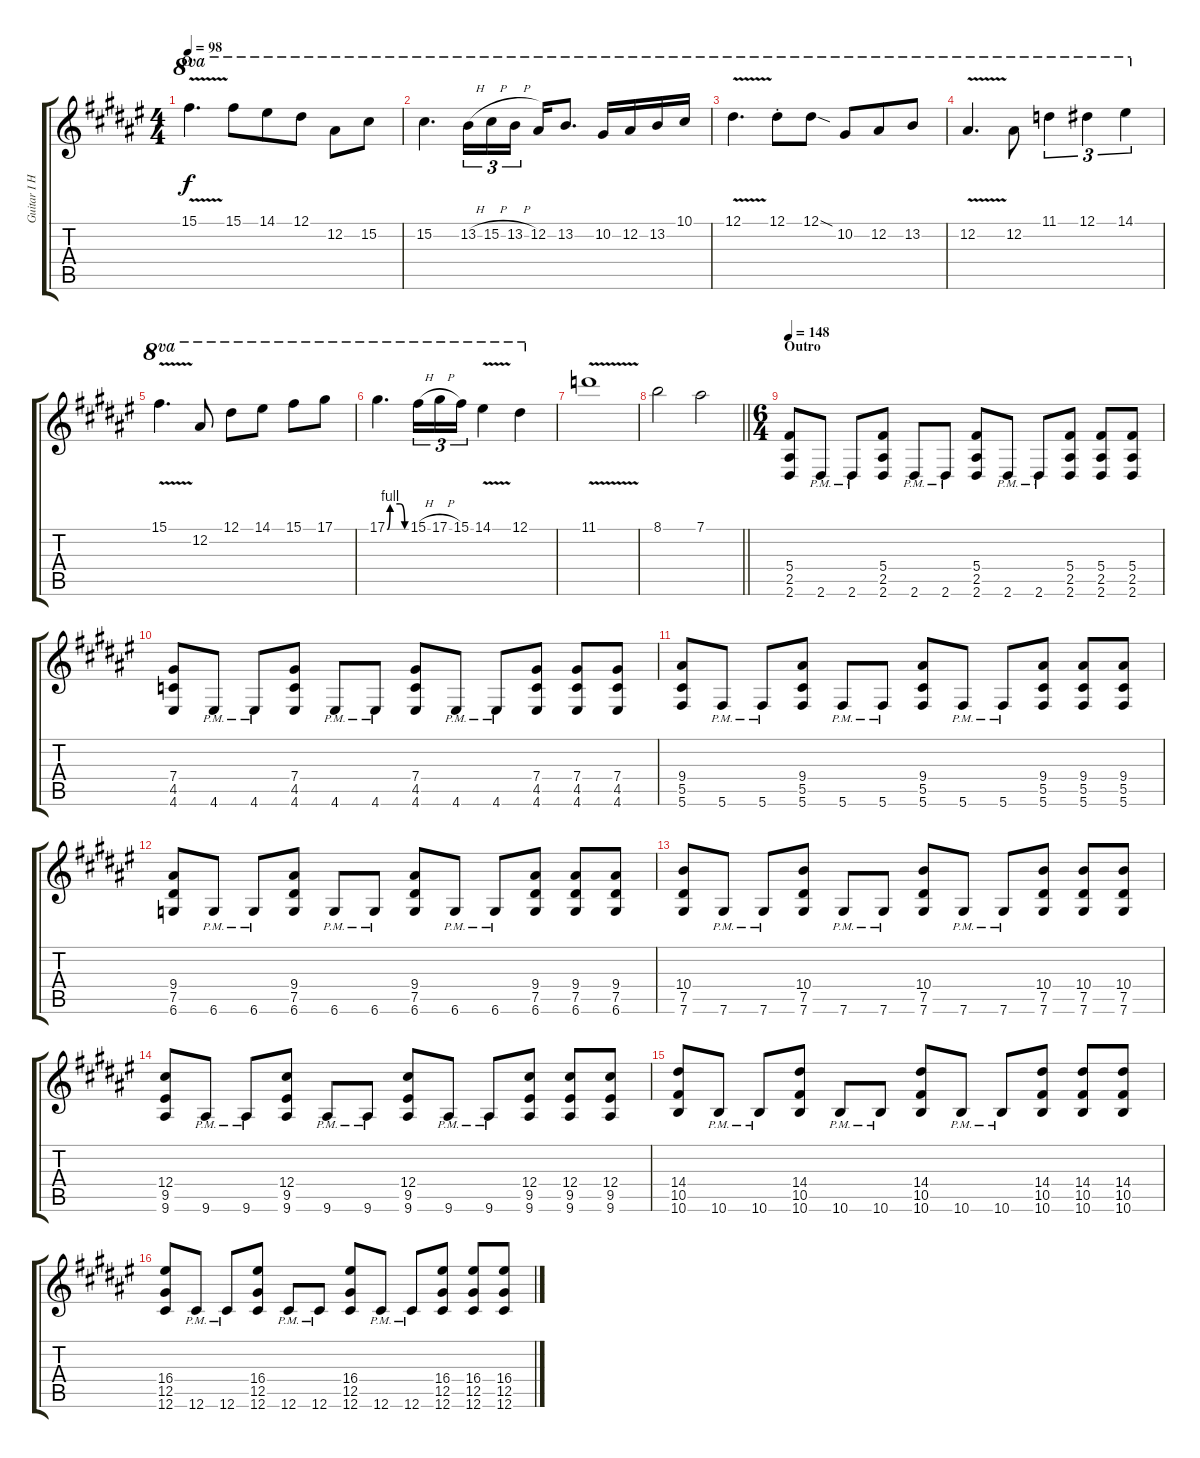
\track ("Guitar I Hizaki" "Guitar I H") {instrument overdrivenguitar}
\staff {score tabs}
\tuning (Eb4 Bb3 Gb3 Db3 Ab2 Db2) {hide}
\ts (4 4)
\section ("" "O")
\tempo 98
\clef g2
\ks d#minor
15.1{v}.4{d ot 8va dy f} 15.1.8{ot 8va beam merge} 14.1.8{ot 8va} 12.1.8{ot 8va} 12.2.8{ot 8va} 15.2.8{ot 8va} |
15.2.4{d ot 8va} 13.2{h}.16{tu (3 2) ot 8va} 15.2{h}.16{tu (3 2) ot 8va} 13.2{h}.16{tu (3 2) ot 8va} 12.2.16{ot 8va} 13.2.8{d ot 8va} 10.2.16{ot 8va} 12.2.16{ot 8va} 13.2.16{ot 8va} 10.1.16{ot 8va} |
12.1{v}.4{d ot 8va} 12.1{st}.8{ot 8va beam merge} 12.1{sod}.8{ot 8va beam split} 10.2.8{ot 8va beam merge} 12.2.8{ot 8va} 13.2.8{ot 8va} |
12.2{v}.4{d ot 8va} 12.2.8{ot 8va beam Down} 11.1.4{tu (3 2) ot 8va} 12.1.4{tu (3 2) ot 8va} 14.1.4{tu (3 2) ot 8va} |
15.1{v}.4{d ot 8va} 12.2.8{ot 8va} 12.1.8{ot 8va} 14.1.8{ot 8va} 15.1.8{ot 8va} 17.1.8{ot 8va} |
17.1{be (custom 0 0 9 4 40 4 55 0 60 0)}.4{d ot 8va} 15.1{h}.16{tu (3 2) ot 8va} 17.1{h}.16{tu (3 2) ot 8va} 15.1.16{tu (3 2) ot 8va} 14.1{v}.4{ot 8va} 12.1.4{ot 8va} |
11.1{v}.1 |
\barLineRight lightlight
8.1.2 7.1.2 |
\ts (6 4)
\section ("" "Outro")
\tempo 148
(5.4 2.5 2.6).8 2.6{pm}.8 2.6{pm}.8 (5.4 2.5 2.6).8 2.6{pm}.8 2.6{pm}.8 (5.4 2.5 2.6).8 2.6{pm}.8 2.6{pm}.8 (5.4 2.5 2.6).8 (5.4 2.5 2.6).8 (5.4 2.5 2.6).8 |
(7.4 4.5 4.6).8 4.6{pm}.8 4.6{pm}.8 (7.4 4.5 4.6).8 4.6{pm}.8 4.6{pm}.8 (7.4 4.5 4.6).8 4.6{pm}.8 4.6{pm}.8 (7.4 4.5 4.6).8 (7.4 4.5 4.6).8 (7.4 4.5 4.6).8 |
(9.4 5.5 5.6).8 5.6{pm}.8 5.6{pm}.8 (9.4 5.5 5.6).8 5.6{pm}.8 5.6{pm}.8 (9.4 5.5 5.6).8 5.6{pm}.8 5.6{pm}.8 (9.4 5.5 5.6).8 (9.4 5.5 5.6).8 (9.4 5.5 5.6).8 |
(9.4 7.5 6.6).8 6.6{pm}.8 6.6{pm}.8 (9.4 7.5 6.6).8 6.6{pm}.8 6.6{pm}.8 (9.4 7.5 6.6).8 6.6{pm}.8 6.6{pm}.8 (9.4 7.5 6.6).8 (9.4 7.5 6.6).8 (9.4 7.5 6.6).8 |
(10.4 7.5 7.6).8 7.6{pm}.8 7.6{pm}.8 (10.4 7.5 7.6).8 7.6{pm}.8 7.6{pm}.8 (10.4 7.5 7.6).8 7.6{pm}.8 7.6{pm}.8 (10.4 7.5 7.6).8 (10.4 7.5 7.6).8 (10.4 7.5 7.6).8 |
(12.4 9.5 9.6).8 9.6{pm}.8 9.6{pm}.8 (12.4 9.5 9.6).8 9.6{pm}.8 9.6{pm}.8 (12.4 9.5 9.6).8 9.6{pm}.8 9.6{pm}.8 (12.4 9.5 9.6).8 (12.4 9.5 9.6).8 (12.4 9.5 9.6).8 |
(14.4 10.5 10.6).8 10.6{pm}.8 10.6{pm}.8 (14.4 10.5 10.6).8 10.6{pm}.8 10.6{pm}.8 (14.4 10.5 10.6).8 10.6{pm}.8 10.6{pm}.8 (14.4 10.5 10.6).8 (14.4 10.5 10.6).8 (14.4 10.5 10.6).8 |
(16.4 12.5 12.6).8 12.6{pm}.8 12.6{pm}.8 (16.4 12.5 12.6).8 12.6{pm}.8 12.6{pm}.8 (16.4 12.5 12.6).8 12.6{pm}.8 12.6{pm}.8 (16.4 12.5 12.6).8 (16.4 12.5 12.6).8 (16.4 12.5 12.6).8
